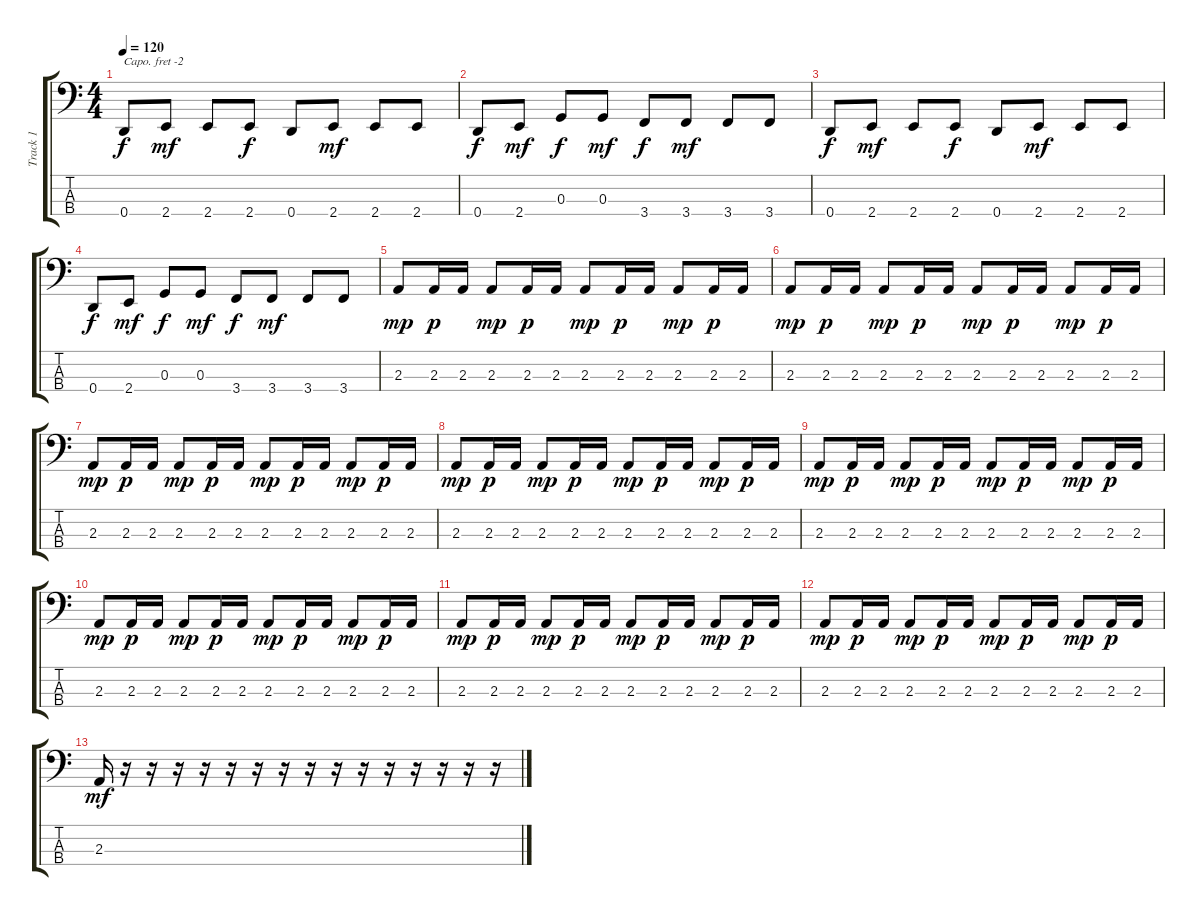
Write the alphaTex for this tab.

\track ("Track 1" "Track 1") {instrument electricbasspick}
\staff {score tabs}
\capo -2
\tuning (G2 D2 A1 E1) {hide}
\ts (4 4)
\tempo 120
\clef f4
\ks c
0.4.8{dy f} 2.4.8{dy mf} 2.4.8 2.4.8{dy f} 0.4.8 2.4.8{dy mf} 2.4.8 2.4.8 |
0.4.8{dy f} 2.4.8{dy mf} 0.3.8{dy f} 0.3.8{dy mf} 3.4.8{dy f} 3.4.8{dy mf} 3.4.8 3.4.8 |
0.4.8{dy f} 2.4.8{dy mf} 2.4.8 2.4.8{dy f} 0.4.8 2.4.8{dy mf} 2.4.8 2.4.8 |
0.4.8{dy f} 2.4.8{dy mf} 0.3.8{dy f} 0.3.8{dy mf} 3.4.8{dy f} 3.4.8{dy mf} 3.4.8 3.4.8 |
2.3.8{dy mp} 2.3.16{dy p} 2.3.16 2.3.8{dy mp} 2.3.16{dy p} 2.3.16 2.3.8{dy mp} 2.3.16{dy p} 2.3.16 2.3.8{dy mp} 2.3.16{dy p} 2.3.16 |
2.3.8{dy mp} 2.3.16{dy p} 2.3.16 2.3.8{dy mp} 2.3.16{dy p} 2.3.16 2.3.8{dy mp} 2.3.16{dy p} 2.3.16 2.3.8{dy mp} 2.3.16{dy p} 2.3.16 |
2.3.8{dy mp} 2.3.16{dy p} 2.3.16 2.3.8{dy mp} 2.3.16{dy p} 2.3.16 2.3.8{dy mp} 2.3.16{dy p} 2.3.16 2.3.8{dy mp} 2.3.16{dy p} 2.3.16 |
2.3.8{dy mp} 2.3.16{dy p} 2.3.16 2.3.8{dy mp} 2.3.16{dy p} 2.3.16 2.3.8{dy mp} 2.3.16{dy p} 2.3.16 2.3.8{dy mp} 2.3.16{dy p} 2.3.16 |
2.3.8{dy mp} 2.3.16{dy p} 2.3.16 2.3.8{dy mp} 2.3.16{dy p} 2.3.16 2.3.8{dy mp} 2.3.16{dy p} 2.3.16 2.3.8{dy mp} 2.3.16{dy p} 2.3.16 |
2.3.8{dy mp} 2.3.16{dy p} 2.3.16 2.3.8{dy mp} 2.3.16{dy p} 2.3.16 2.3.8{dy mp} 2.3.16{dy p} 2.3.16 2.3.8{dy mp} 2.3.16{dy p} 2.3.16 |
2.3.8{dy mp} 2.3.16{dy p} 2.3.16 2.3.8{dy mp} 2.3.16{dy p} 2.3.16 2.3.8{dy mp} 2.3.16{dy p} 2.3.16 2.3.8{dy mp} 2.3.16{dy p} 2.3.16 |
2.3.8{dy mp} 2.3.16{dy p} 2.3.16 2.3.8{dy mp} 2.3.16{dy p} 2.3.16 2.3.8{dy mp} 2.3.16{dy p} 2.3.16 2.3.8{dy mp} 2.3.16{dy p} 2.3.16 |
2.3.16{dy mf} r.16 r.16 r.16 r.16 r.16 r.16 r.16 r.16 r.16 r.16 r.16 r.16 r.16 r.16 r.16
